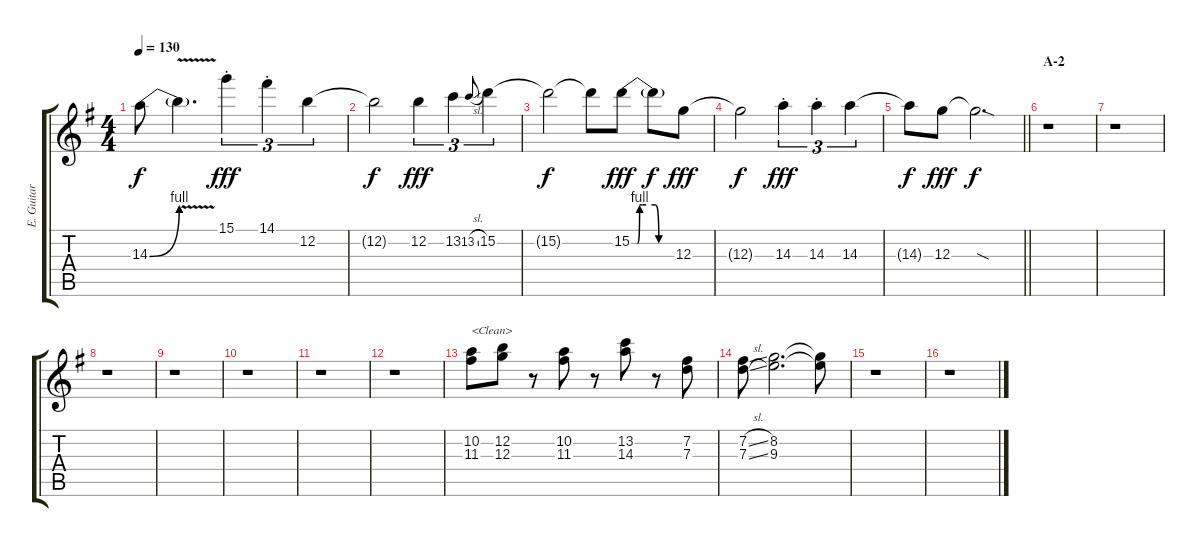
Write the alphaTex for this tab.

\track ("E. Guitar I" "E. Guitar ") {instrument electricguitarclean}
\staff {score tabs}
\tuning (E4 B3 G3 D3 A2 E2) {hide}
\ts (4 4)
\tempo 130
\clef g2
\ks g
14.3{be (bend 0 0 60 4) t}.8{dy f} 14.3{v t}.4{d} 15.1{st}.4{tu (3 2) dy fff} 14.1{st}.4{tu (3 2)} 12.2.4{tu (3 2)} |
12.2{t}.2{dy f} 12.2.4{tu (3 2) dy fff} 13.2.4{tu (3 2)} 13.2{sl}.8{gr onbeat} 15.2.4{tu (3 2)} |
15.2{t}.2{dy f} 15.2{t}.8 15.2{be (custom 0 0 8 0 11 4 15 4 20 4 32 4 37 0 44 0 60 0)}.8{dy fff} 15.2{t}.8{dy f} 12.3.8{dy fff} |
12.3{t}.2{dy f} 14.3{st}.4{tu (3 2) dy fff} 14.3{st}.4{tu (3 2)} 14.3.4{tu (3 2)} |
\barLineRight lightlight
14.3{t}.8{dy f} 12.3.8{dy fff} 12.3{sod t}.2{d dy f} |
\section ("" "A-2")
r.1 |
r.1 |
r.1 |
r.1 |
r.1 |
r.1 |
r.1 |
(10.2 11.3).8{txt "<Clean>" instrument electricguitarclean} (12.2 12.3).8 r.8 (10.2 11.3).8 r.8 (13.2 14.3).8 r.8 (7.2 7.3).8 |
(7.2{sl} 7.3{sl}).8 (8.2 9.3).2{d} (8.2{t} 9.3{t}).8 |
r.1 |
r.1
